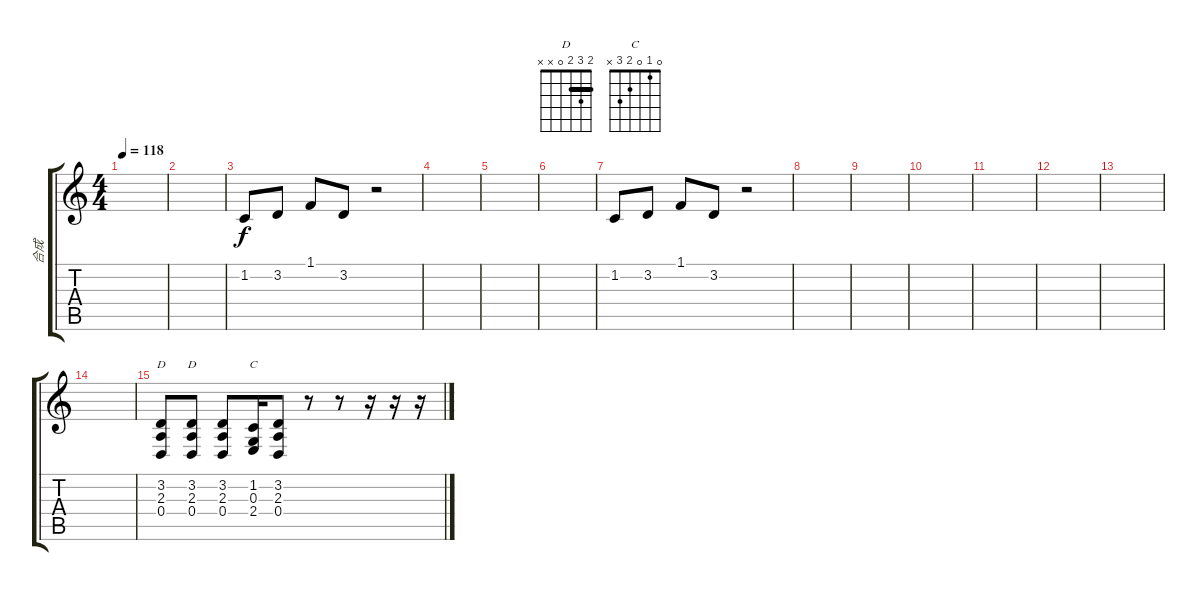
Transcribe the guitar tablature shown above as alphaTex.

\track ("合成" "合成") {instrument acousticgrandpiano}
\staff {score tabs}
\tuning (E4 B3 G3 D3 A2 E2) {hide}
\chord ("D" 5 7 7 7 5 x) {firstfret 5 barre 5}
\chord ("D" 2 3 2 0 x x) {barre 2}
\chord ("C" 0 1 0 2 3 x)
\ts (4 4)
\tempo 118
\clef g2
\ks c
|
|
1.2.8 3.2.8 1.1.8 3.2.8 r.2 |
|
|
|
1.2.8 3.2.8 1.1.8 3.2.8 r.2 |
|
|
|
|
|
|
|
(3.2 2.3 0.4).8{ch "D"} (3.2 2.3 0.4).8{ch "D"} (3.2 2.3 0.4).8 (1.2 0.3 2.4).16{ch "C"} (3.2 2.3 0.4).8 r.8 r.8 r.16 r.16 r.16
